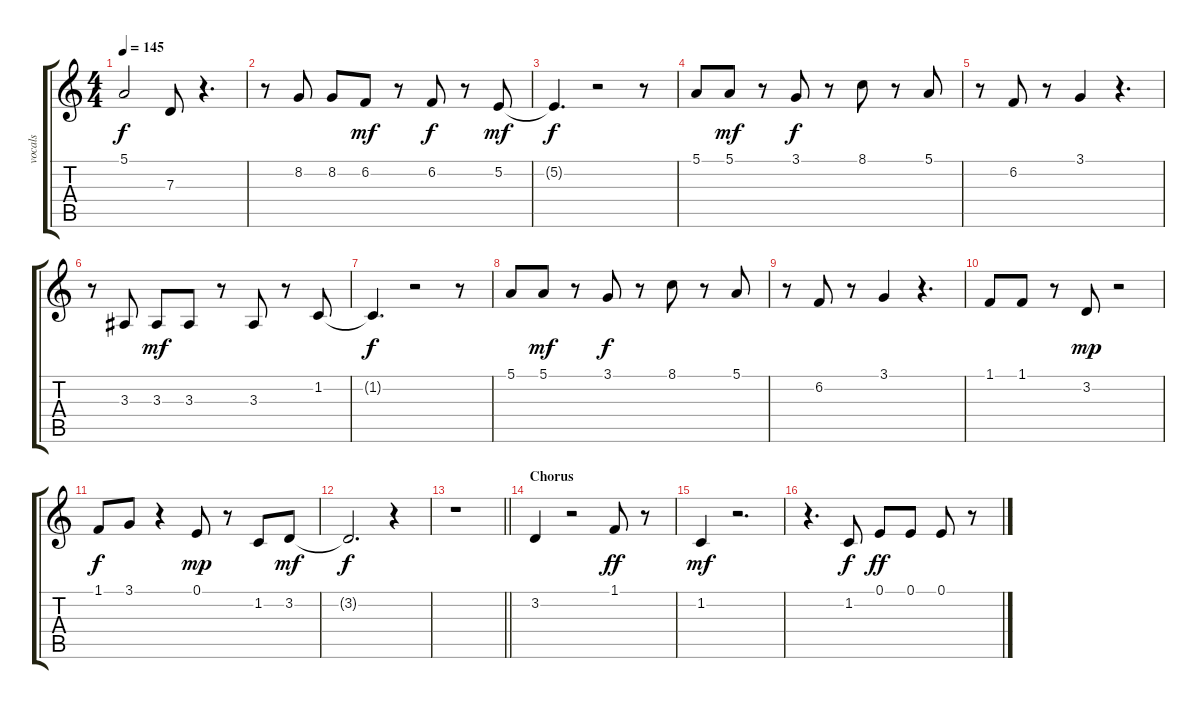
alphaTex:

\track ("vocals" "vocals") {instrument sopranosax}
\staff {score tabs}
\tuning (E4 B3 G3 D3 A2 E2) {hide}
\ts (4 4)
\tempo 145
\clef g2
\ks c
5.1{t}.2{dy f} 7.3.8 r.4{d} |
r.8 8.2.8 8.2.8 6.2.8{dy mf} r.8 6.2.8{dy f} r.8 5.2.8{dy mf} |
5.2{t}.4{d dy f} r.2 r.8 |
5.1.8 5.1.8{dy mf} r.8 3.1.8{dy f} r.8 8.1.8 r.8 5.1.8 |
r.8 6.2.8 r.8 3.1.4 r.4{d} |
r.8 3.3.8 3.3.8{dy mf} 3.3.8 r.8 3.3.8 r.8 1.2.8 |
1.2{t}.4{d dy f} r.2 r.8 |
5.1.8 5.1.8{dy mf} r.8 3.1.8{dy f} r.8 8.1.8 r.8 5.1.8 |
r.8 6.2.8 r.8 3.1.4 r.4{d} |
1.1.8 1.1.8 r.8 3.2.8{dy mp} r.2 |
1.1.8{dy f} 3.1.8 r.4 0.1.8{dy mp} r.8 1.2.8 3.2.8{dy mf} |
3.2{t}.2{d dy f} r.4 |
\barLineRight lightlight
r.1 |
\section ("" "Chorus")
3.2.4 r.2 1.1.8{dy ff} r.8 |
1.2.4{dy mf} r.2{d} |
r.4{d} 1.2.8{dy f} 0.1.8{dy ff} 0.1.8 0.1.8 r.8
